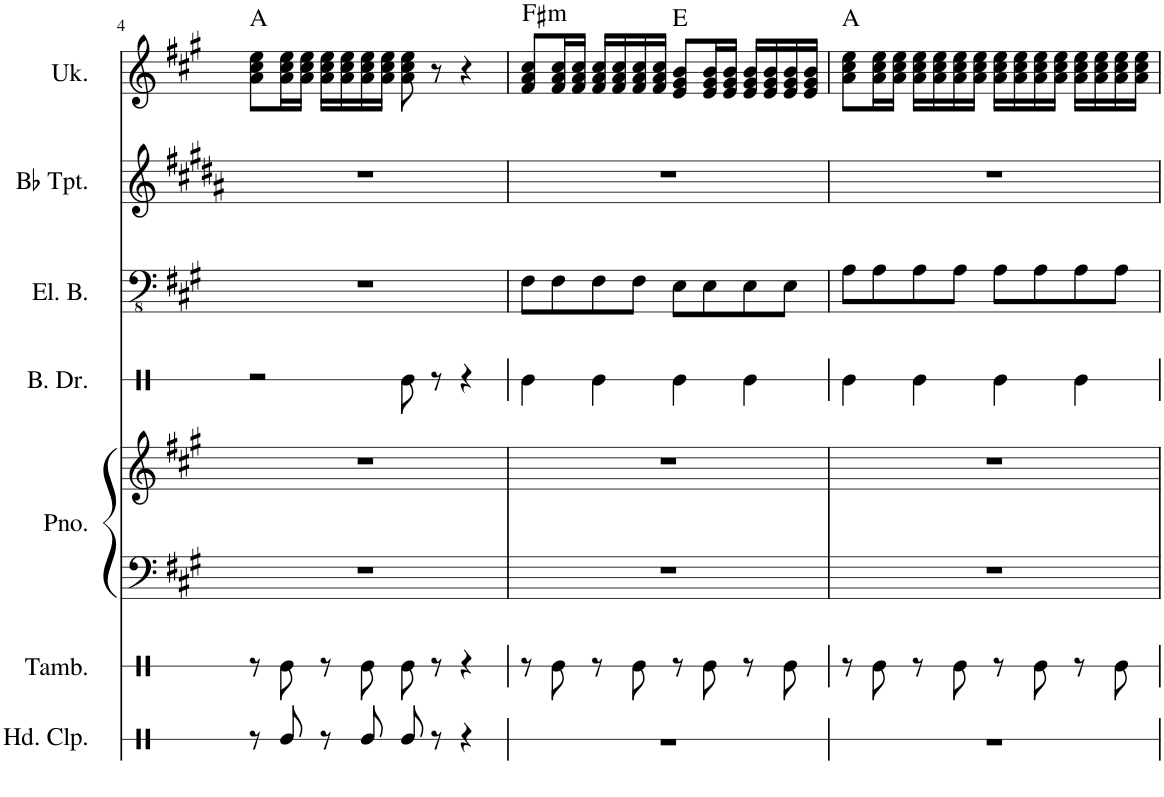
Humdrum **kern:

**kern	**kern	**kern	**kern	**kern	**kern	**kern	**kern	**harte
*part7	*part6	*part5	*part5	*part4	*part3	*part2	*part1	*part1
*staff8	*staff7	*staff6	*staff5	*staff4	*staff3	*staff2	*staff1	*
*I"Hand Clap	*I"Tambourine	*I"Piano	*	*I"Bass Drum	*I"Electric Bass	*I"Bb Trumpet	*I"Ukulele	*
*I'Hd. Clp.	*I'Tamb.	*I'Pno.	*	*I'B. Dr.	*I'El. B.	*I'Bb Tpt.	*I'Uk.	*
!!LO:PB:g=z
*clefX	*clefX	*clefF4	*clefG2	*clefX	*clefFv4	*clefG2	*clefG2	*
*	*	*	*	*	*	*Trd1c2	*	*
*k[]	*k[]	*k[f#c#g#]	*k[f#c#g#]	*k[]	*k[f#c#g#]	*k[f#c#g#d#a#]	*k[f#c#g#]	*
*M4/4	*M4/4	*M4/4	*M4/4	*M4/4	*M4/4	*M4/4	*M4/4	*
=4	=4	=4	=4	=4	=4	=4	=4	=4
8r	8r	1r	1r	2r	1r	1r	8a\ 8cc#\ 8ee\L	A:maj
8Re/	8Re\	.	.	.	.	.	16a\ 16cc#\ 16ee\L	.
.	.	.	.	.	.	.	16a\ 16cc#\ 16ee\JJ	.
8r	8r	.	.	.	.	.	16a\ 16cc#\ 16ee\LL	.
.	.	.	.	.	.	.	16a\ 16cc#\ 16ee\	.
8Re/	8Re\	.	.	.	.	.	16a\ 16cc#\ 16ee\	.
.	.	.	.	.	.	.	16a\ 16cc#\ 16ee\JJ	.
8Re/	8Re\	.	.	8Re\	.	.	8a\ 8cc#\ 8ee\	.
8r	8r	.	.	8r	.	.	8r	.
4r	4r	.	.	4r	.	.	4r	.
=5	=5	=5	=5	=5	=5	=5	=5	=5
!	!	!	!	!	!	!	!	!LO:H:kt=m
1r	8r	1r	1r	4Re\	8FF#\L	1r	8f#/ 8a/ 8cc#/L	F#:min
.	8Re\	.	.	.	8FF#\	.	16f#/ 16a/ 16cc#/L	.
.	.	.	.	.	.	.	16f#/ 16a/ 16cc#/JJ	.
.	8r	.	.	4Re\	8FF#\	.	16f#/ 16a/ 16cc#/LL	.
.	.	.	.	.	.	.	16f#/ 16a/ 16cc#/	.
.	8Re\	.	.	.	8FF#\J	.	16f#/ 16a/ 16cc#/	.
.	.	.	.	.	.	.	16f#/ 16a/ 16cc#/JJ	.
.	8r	.	.	4Re\	8EE\L	.	8e/ 8g#/ 8b/L	E:maj
.	8Re\	.	.	.	8EE\	.	16e/ 16g#/ 16b/L	.
.	.	.	.	.	.	.	16e/ 16g#/ 16b/JJ	.
.	8r	.	.	4Re\	8EE\	.	16e/ 16g#/ 16b/LL	.
.	.	.	.	.	.	.	16e/ 16g#/ 16b/	.
.	8Re\	.	.	.	8EE\J	.	16e/ 16g#/ 16b/	.
.	.	.	.	.	.	.	16e/ 16g#/ 16b/JJ	.
=6	=6	=6	=6	=6	=6	=6	=6	=6
1r	8r	1r	1r	4Re\	8AA\L	1r	8a\ 8cc#\ 8ee\L	A:maj
.	8Re\	.	.	.	8AA\	.	16a\ 16cc#\ 16ee\L	.
.	.	.	.	.	.	.	16a\ 16cc#\ 16ee\JJ	.
.	8r	.	.	4Re\	8AA\	.	16a\ 16cc#\ 16ee\LL	.
.	.	.	.	.	.	.	16a\ 16cc#\ 16ee\	.
.	8Re\	.	.	.	8AA\J	.	16a\ 16cc#\ 16ee\	.
.	.	.	.	.	.	.	16a\ 16cc#\ 16ee\JJ	.
.	8r	.	.	4Re\	8AA\L	.	16a\ 16cc#\ 16ee\LL	.
.	.	.	.	.	.	.	16a\ 16cc#\ 16ee\	.
.	8Re\	.	.	.	8AA\	.	16a\ 16cc#\ 16ee\	.
.	.	.	.	.	.	.	16a\ 16cc#\ 16ee\JJ	.
.	8r	.	.	4Re\	8AA\	.	16a\ 16cc#\ 16ee\LL	.
.	.	.	.	.	.	.	16a\ 16cc#\ 16ee\	.
.	8Re\	.	.	.	8AA\J	.	16a\ 16cc#\ 16ee\	.
.	.	.	.	.	.	.	16a\ 16cc#\ 16ee\JJ	.
=	=	=	=	=	=	=	=	=
*-	*-	*-	*-	*-	*-	*-	*-	*-
